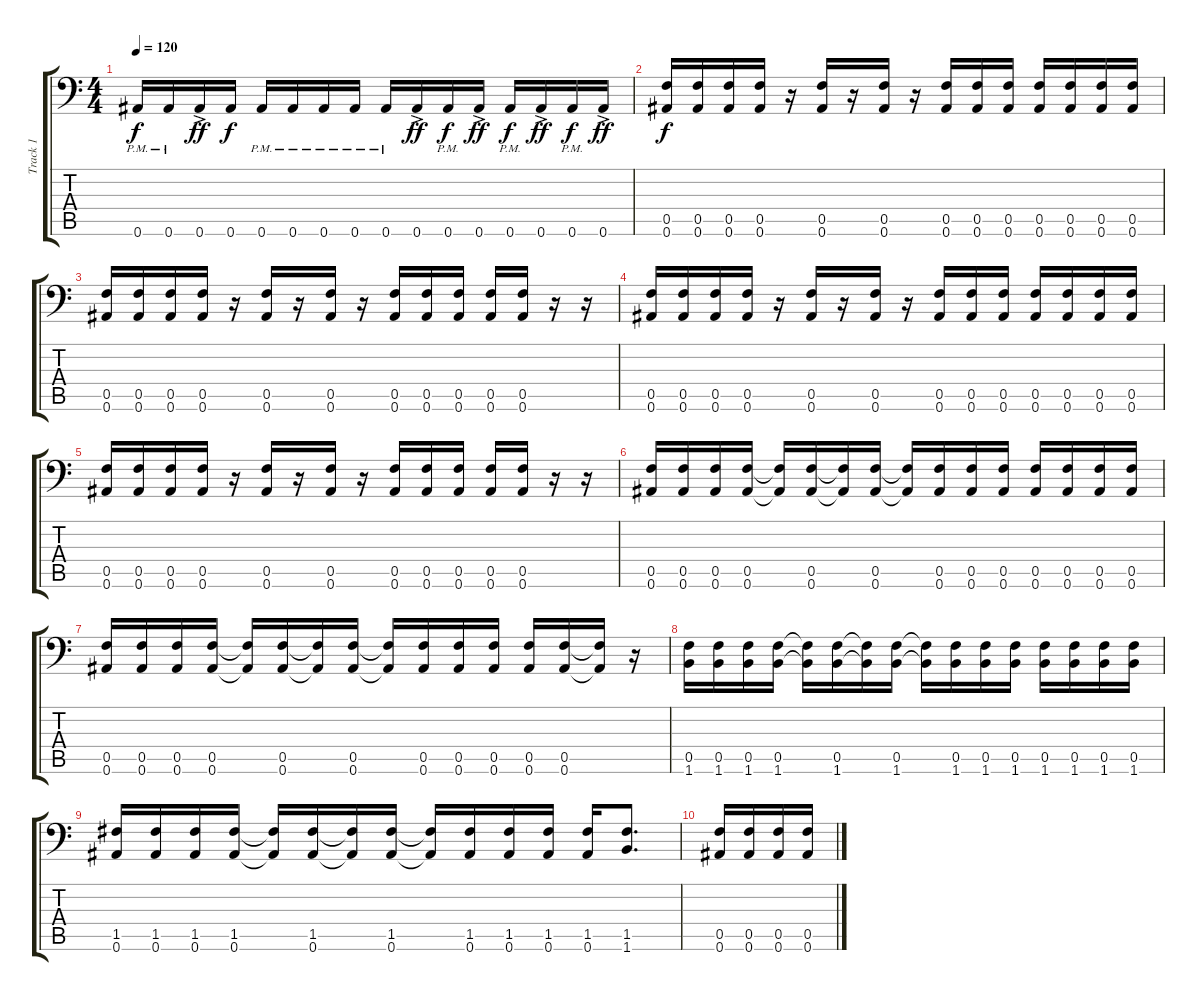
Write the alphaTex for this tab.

\track ("Track 1" "Track 1") {instrument overdrivenguitar}
\staff {score tabs}
\tuning (C4 G3 Eb3 Bb2 F2 Bb1) {hide}
\ts (4 4)
\tempo 120
\clef f4
\ks c
0.6{pm}.16{dy f} 0.6{pm}.16 0.6{ac}.16{dy ff} 0.6.16{dy f} 0.6{pm}.16 0.6{pm}.16 0.6{pm}.16 0.6{pm}.16 0.6{pm}.16 0.6{ac}.16{dy ff} 0.6{pm}.16{dy f} 0.6{ac}.16{dy ff} 0.6{pm}.16{dy f} 0.6{ac}.16{dy ff} 0.6{pm}.16{dy f} 0.6{ac}.16{dy ff} |
(0.5 0.6).16{dy f} (0.5 0.6).16 (0.5 0.6).16 (0.5 0.6).16 r.16 (0.5 0.6).16 r.16 (0.5 0.6).16 r.16 (0.5 0.6).16 (0.5 0.6).16 (0.5 0.6).16 (0.5 0.6).16 (0.5 0.6).16 (0.5 0.6).16 (0.5 0.6).16 |
(0.5 0.6).16 (0.5 0.6).16 (0.5 0.6).16 (0.5 0.6).16 r.16 (0.5 0.6).16 r.16 (0.5 0.6).16 r.16 (0.5 0.6).16 (0.5 0.6).16 (0.5 0.6).16 (0.5 0.6).16 (0.5 0.6).16 r.16 r.16 |
(0.5 0.6).16 (0.5 0.6).16 (0.5 0.6).16 (0.5 0.6).16 r.16 (0.5 0.6).16 r.16 (0.5 0.6).16 r.16 (0.5 0.6).16 (0.5 0.6).16 (0.5 0.6).16 (0.5 0.6).16 (0.5 0.6).16 (0.5 0.6).16 (0.5 0.6).16 |
(0.5 0.6).16 (0.5 0.6).16 (0.5 0.6).16 (0.5 0.6).16 r.16 (0.5 0.6).16 r.16 (0.5 0.6).16 r.16 (0.5 0.6).16 (0.5 0.6).16 (0.5 0.6).16 (0.5 0.6).16 (0.5 0.6).16 r.16 r.16 |
(0.5 0.6).16 (0.5 0.6).16 (0.5 0.6).16 (0.5 0.6).16 (0.5{t} 0.6{t}).16 (0.5 0.6).16 (0.5{t} 0.6{t}).16 (0.5 0.6).16 (0.5{t} 0.6{t}).16 (0.5 0.6).16 (0.5 0.6).16 (0.5 0.6).16 (0.5 0.6).16 (0.5 0.6).16 (0.5 0.6).16 (0.5 0.6).16 |
(0.5 0.6).16 (0.5 0.6).16 (0.5 0.6).16 (0.5 0.6).16 (0.5{t} 0.6{t}).16 (0.5 0.6).16 (0.5{t} 0.6{t}).16 (0.5 0.6).16 (0.5{t} 0.6{t}).16 (0.5 0.6).16 (0.5 0.6).16 (0.5 0.6).16 (0.5 0.6).16 (0.5 0.6).16 (0.5{t} 0.6{t}).16 r.16 |
(0.5 1.6).16 (0.5 1.6).16 (0.5 1.6).16 (0.5 1.6).16 (0.5{t} 1.6{t}).16 (0.5 1.6).16 (0.5{t} 1.6{t}).16 (0.5 1.6).16 (0.5{t} 1.6{t}).16 (0.5 1.6).16 (0.5 1.6).16 (0.5 1.6).16 (0.5 1.6).16 (0.5 1.6).16 (0.5 1.6).16 (0.5 1.6).16 |
(1.5 0.6).16 (1.5 0.6).16 (1.5 0.6).16 (1.5 0.6).16 (1.5{t} 0.6{t}).16 (1.5 0.6).16 (1.5{t} 0.6{t}).16 (1.5 0.6).16 (1.5{t} 0.6{t}).16 (1.5 0.6).16 (1.5 0.6).16 (1.5 0.6).16 (1.5 0.6).16 (1.5 1.6).8{d} |
(0.5 0.6).16 (0.5 0.6).16 (0.5 0.6).16 (0.5 0.6).16
